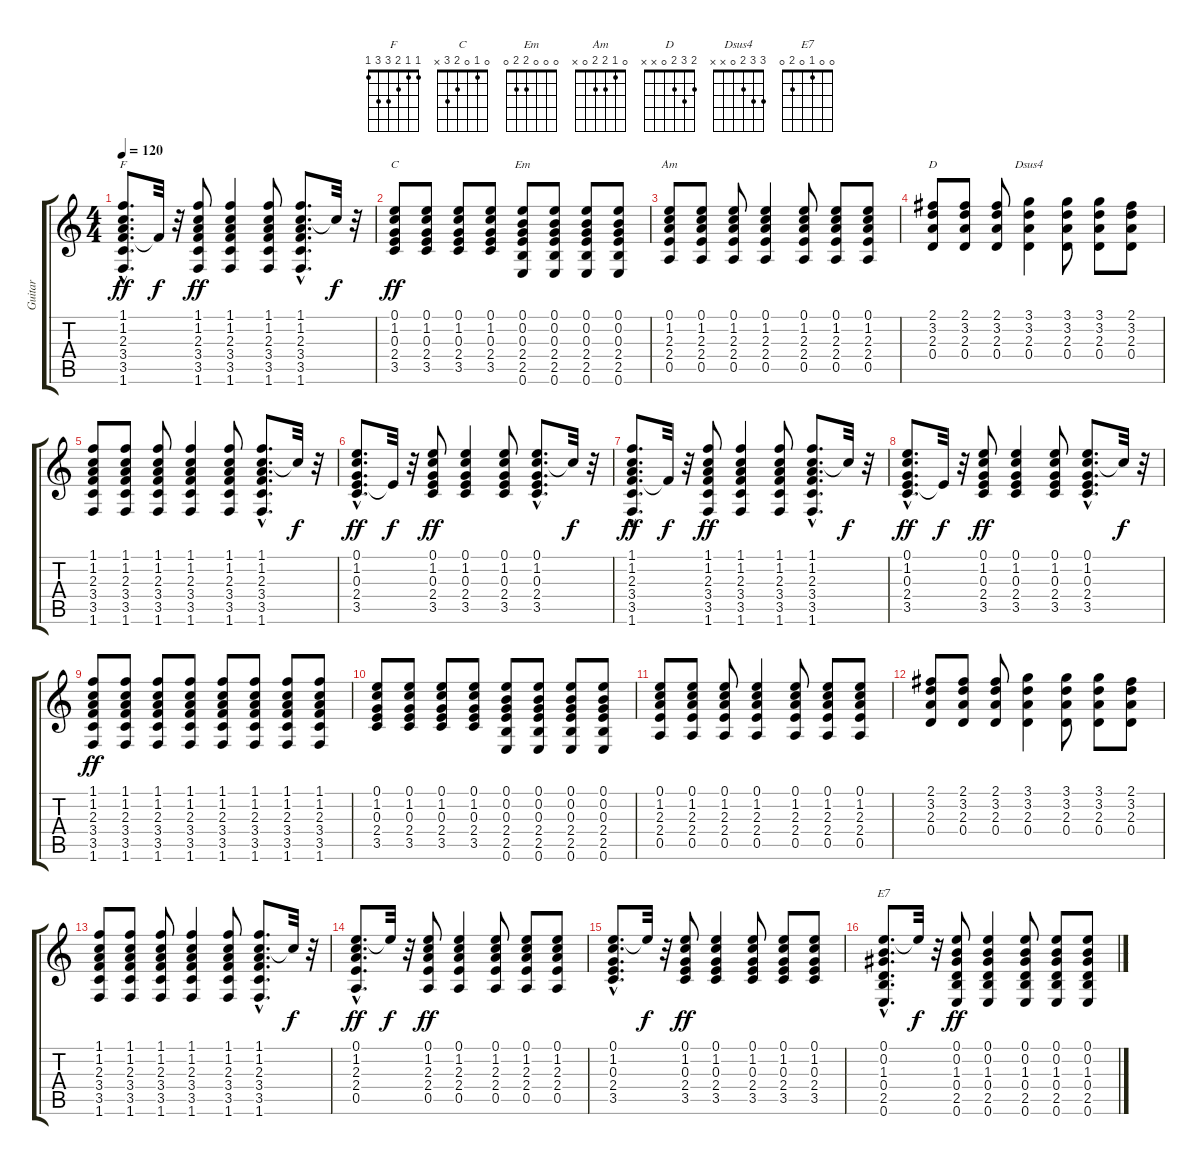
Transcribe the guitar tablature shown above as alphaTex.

\track ("Guitar" "Guitar") {instrument acousticguitarsteel}
\staff {score tabs}
\tuning (E4 B3 G3 D3 A2 E2) {hide}
\chord ("F" 1 1 2 3 3 1)
\chord ("C" 0 1 0 2 3 x)
\chord ("Em" 0 0 0 2 2 0)
\chord ("Am" 0 1 2 2 0 x)
\chord ("D" 2 3 2 0 x x)
\chord ("Dsus4" 3 3 2 0 x x)
\chord ("E7" 0 0 1 0 2 0)
\ts (4 4)
\tempo 120
\clef g2
\ks c
(1.1{hac} 1.2{hac} 2.3{hac} 3.4{hac} 3.5{hac} 1.6{hac}).8{d ch "F" dy ff} 3.4{t}.32{dy f} r.32 (1.1 1.2 2.3 3.4 3.5 1.6).8{dy ff} (1.1 1.2 2.3 3.4 3.5 1.6).4 (1.1 1.2 2.3 3.4 3.5 1.6).8 (1.1{hac} 1.2{hac} 2.3{hac} 3.4{hac} 3.5{hac} 1.6{hac}).8{d} 1.2{t}.32{dy f} r.32 |
(0.1 1.2 0.3 2.4 3.5).8{ch "C" dy ff} (0.1 1.2 0.3 2.4 3.5).8 (0.1 1.2 0.3 2.4 3.5).8 (0.1 1.2 0.3 2.4 3.5).8 (0.1 0.2 0.3 2.4 2.5 0.6).8{ch "Em"} (0.1 0.2 0.3 2.4 2.5 0.6).8 (0.1 0.2 0.3 2.4 2.5 0.6).8 (0.1 0.2 0.3 2.4 2.5 0.6).8 |
(0.1 1.2 2.3 2.4 0.5).8{ch "Am"} (0.1 1.2 2.3 2.4 0.5).8 (0.1 1.2 2.3 2.4 0.5).8 (0.1 1.2 2.3 2.4 0.5).4 (0.1 1.2 2.3 2.4 0.5).8 (0.1 1.2 2.3 2.4 0.5).8 (0.1 1.2 2.3 2.4 0.5).8 |
(2.1 3.2 2.3 0.4).8{ch "D"} (2.1 3.2 2.3 0.4).8 (2.1 3.2 2.3 0.4).8 (3.1 3.2 2.3 0.4).4{ch "Dsus4"} (3.1 3.2 2.3 0.4).8 (3.1 3.2 2.3 0.4).8 (2.1 3.2 2.3 0.4).8 |
(1.1 1.2 2.3 3.4 3.5 1.6).8 (1.1 1.2 2.3 3.4 3.5 1.6).8 (1.1 1.2 2.3 3.4 3.5 1.6).8 (1.1 1.2 2.3 3.4 3.5 1.6).4 (1.1 1.2 2.3 3.4 3.5 1.6).8 (1.1{hac} 1.2{hac} 2.3{hac} 3.4{hac} 3.5{hac} 1.6{hac}).8{d} 1.2{t}.32{dy f} r.32 |
(0.1{hac} 1.2{hac} 0.3{hac} 2.4{hac} 3.5{hac}).8{d dy ff} 2.4{t}.32{dy f} r.32 (0.1 1.2 0.3 2.4 3.5).8{dy ff} (0.1 1.2 0.3 2.4 3.5).4 (0.1 1.2 0.3 2.4 3.5).8 (0.1{hac} 1.2{hac} 0.3{hac} 2.4{hac} 3.5{hac}).8{d} 1.2{t}.32{dy f} r.32 |
(1.1{hac} 1.2{hac} 2.3{hac} 3.4{hac} 3.5{hac} 1.6{hac}).8{d dy ff} 3.4{t}.32{dy f} r.32 (1.1 1.2 2.3 3.4 3.5 1.6).8{dy ff} (1.1 1.2 2.3 3.4 3.5 1.6).4 (1.1 1.2 2.3 3.4 3.5 1.6).8 (1.1{hac} 1.2{hac} 2.3{hac} 3.4{hac} 3.5{hac} 1.6{hac}).8{d} 1.2{t}.32{dy f} r.32 |
(0.1{hac} 1.2{hac} 0.3{hac} 2.4{hac} 3.5{hac}).8{d dy ff} 2.4{t}.32{dy f} r.32 (0.1 1.2 0.3 2.4 3.5).8{dy ff} (0.1 1.2 0.3 2.4 3.5).4 (0.1 1.2 0.3 2.4 3.5).8 (0.1{hac} 1.2{hac} 0.3{hac} 2.4{hac} 3.5{hac}).8{d} 1.2{t}.32{dy f} r.32 |
(1.1 1.2 2.3 3.4 3.5 1.6).8{dy ff} (1.1 1.2 2.3 3.4 3.5 1.6).8 (1.1 1.2 2.3 3.4 3.5 1.6).8 (1.1 1.2 2.3 3.4 3.5 1.6).8 (1.1 1.2 2.3 3.4 3.5 1.6).8 (1.1 1.2 2.3 3.4 3.5 1.6).8 (1.1 1.2 2.3 3.4 3.5 1.6).8 (1.1 1.2 2.3 3.4 3.5 1.6).8 |
(0.1 1.2 0.3 2.4 3.5).8 (0.1 1.2 0.3 2.4 3.5).8 (0.1 1.2 0.3 2.4 3.5).8 (0.1 1.2 0.3 2.4 3.5).8 (0.1 0.2 0.3 2.4 2.5 0.6).8 (0.1 0.2 0.3 2.4 2.5 0.6).8 (0.1 0.2 0.3 2.4 2.5 0.6).8 (0.1 0.2 0.3 2.4 2.5 0.6).8 |
(0.1 1.2 2.3 2.4 0.5).8 (0.1 1.2 2.3 2.4 0.5).8 (0.1 1.2 2.3 2.4 0.5).8 (0.1 1.2 2.3 2.4 0.5).4 (0.1 1.2 2.3 2.4 0.5).8 (0.1 1.2 2.3 2.4 0.5).8 (0.1 1.2 2.3 2.4 0.5).8 |
(2.1 3.2 2.3 0.4).8 (2.1 3.2 2.3 0.4).8 (2.1 3.2 2.3 0.4).8 (3.1 3.2 2.3 0.4).4 (3.1 3.2 2.3 0.4).8 (3.1 3.2 2.3 0.4).8 (2.1 3.2 2.3 0.4).8 |
(1.1 1.2 2.3 3.4 3.5 1.6).8 (1.1 1.2 2.3 3.4 3.5 1.6).8 (1.1 1.2 2.3 3.4 3.5 1.6).8 (1.1 1.2 2.3 3.4 3.5 1.6).4 (1.1 1.2 2.3 3.4 3.5 1.6).8 (1.1{hac} 1.2{hac} 2.3{hac} 3.4{hac} 3.5{hac} 1.6{hac}).8{d} 1.2{t}.32{dy f} r.32 |
(0.1{hac} 1.2{hac} 2.3{hac} 2.4{hac} 0.5{hac}).8{d dy ff} 0.1{t}.32{dy f} r.32 (0.1 1.2 2.3 2.4 0.5).8{dy ff} (0.1 1.2 2.3 2.4 0.5).4 (0.1 1.2 2.3 2.4 0.5).8 (0.1 1.2 2.3 2.4 0.5).8 (0.1 1.2 2.3 2.4 0.5).8 |
(0.1{hac} 1.2{hac} 0.3{hac} 2.4{hac} 3.5{hac}).8{d} 0.1{t}.32{dy f} r.32 (0.1 1.2 0.3 2.4 3.5).8{dy ff} (0.1 1.2 0.3 2.4 3.5).4 (0.1 1.2 0.3 2.4 3.5).8 (0.1 1.2 0.3 2.4 3.5).8 (0.1 1.2 0.3 2.4 3.5).8 |
(0.1{hac} 0.2{hac} 1.3{hac} 0.4{hac} 2.5{hac} 0.6{hac}).8{d ch "E7"} 0.1{t}.32{dy f} r.32 (0.1 0.2 1.3 0.4 2.5 0.6).8{dy ff} (0.1 0.2 1.3 0.4 2.5 0.6).4 (0.1 0.2 1.3 0.4 2.5 0.6).8 (0.1 0.2 1.3 0.4 2.5 0.6).8 (0.1 0.2 1.3 0.4 2.5 0.6).8
